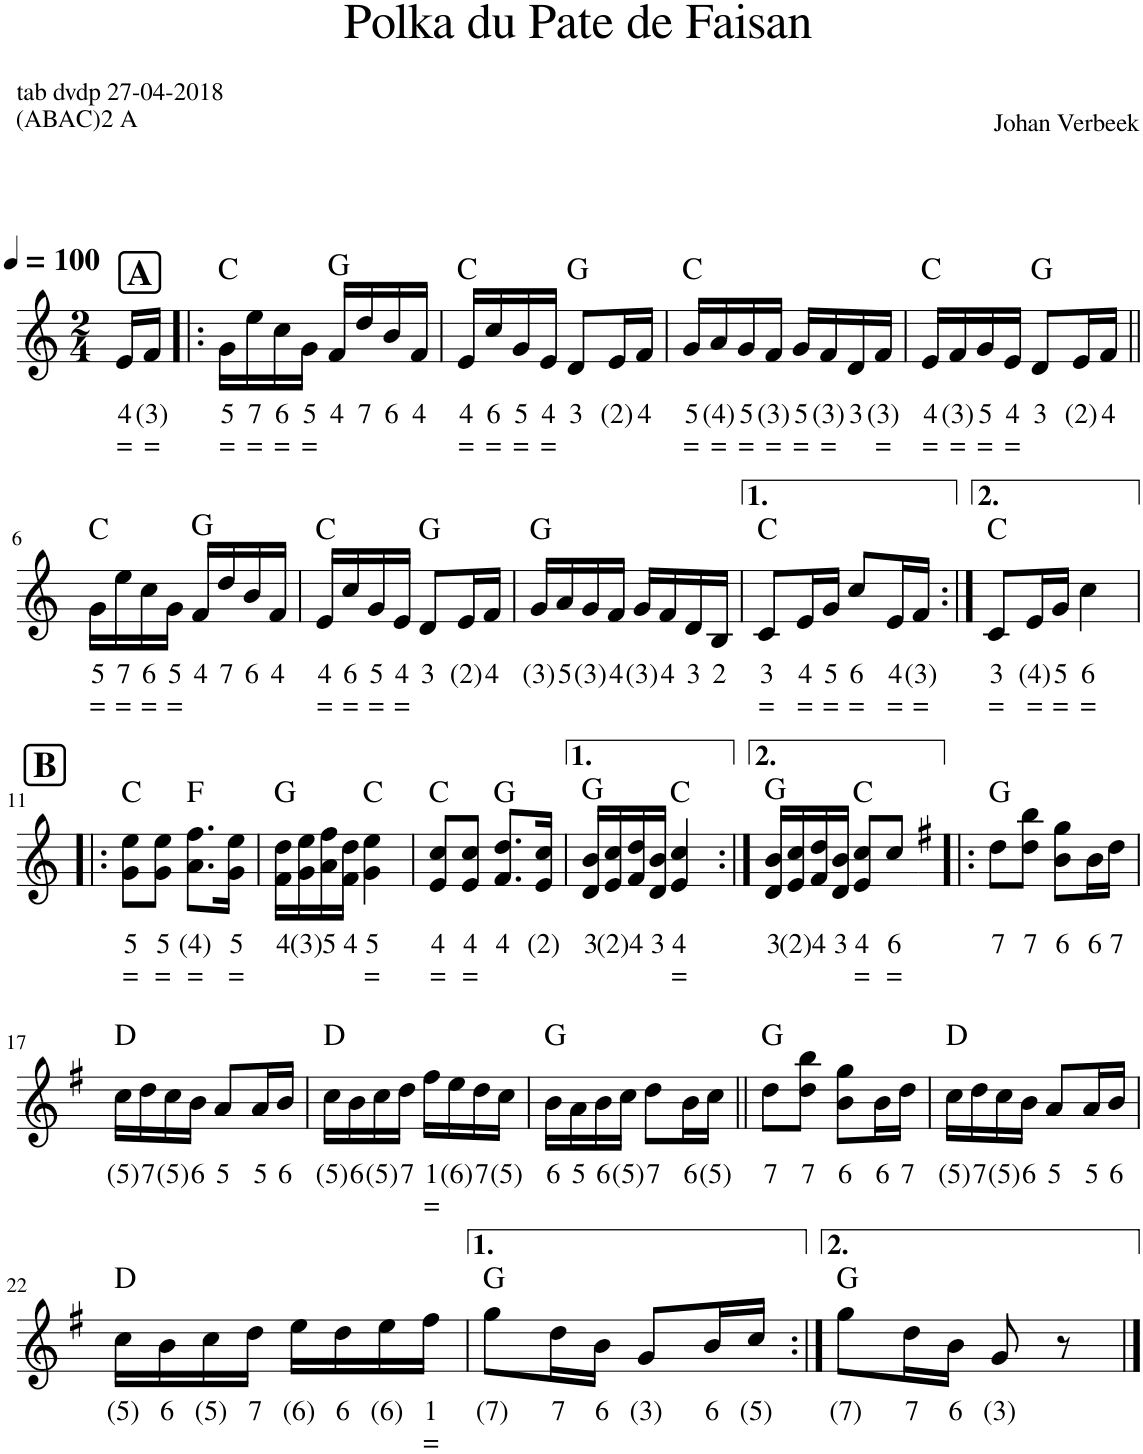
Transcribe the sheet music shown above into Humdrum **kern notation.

**kern	**text	**text	**harte
*part1	*part1	*part1	*part1
*staff1	*staff1	*staff1	*
*I"Stem	*	*	*
*I'Stm.	*	*	*
*clefG2	*	*	*
*k[]	*	*	*
*M2/4	*	*	*
*MM100	*	*	*
=1	=1	=1	=1
!	!LO:LY:b	!LO:LY:b	!
16e/LL	4	=	.
!	!LO:LY:b	!LO:LY:b	!
16f/JJ	(3)	=	.
!!LO:REH:place=s1:a:B:cj:fs=14:t=A
=2!|:	=2!|:	=2!|:	=2!|:
!	!LO:LY:b	!LO:LY:b	!
16g\LL	5	=	C:maj
!	!LO:LY:b	!LO:LY:b	!
16ee\	7	=	.
!	!LO:LY:b	!LO:LY:b	!
16cc\	6	=	.
!	!LO:LY:b	!LO:LY:b	!
16g\JJ	5	=	.
!	!LO:LY:b	!	!
16f/LL	4	.	G:maj
!	!LO:LY:b	!	!
16dd/	7	.	.
!	!LO:LY:b	!	!
16b/	6	.	.
!	!LO:LY:b	!	!
16f/JJ	4	.	.
=3	=3	=3	=3
!	!LO:LY:b	!LO:LY:b	!
16e/LL	4	=	C:maj
!	!LO:LY:b	!LO:LY:b	!
16cc/	6	=	.
!	!LO:LY:b	!LO:LY:b	!
16g/	5	=	.
!	!LO:LY:b	!LO:LY:b	!
16e/JJ	4	=	.
!	!LO:LY:b	!	!
8d/L	3	.	G:maj
!	!LO:LY:b	!	!
16e/L	(2)	.	.
!	!LO:LY:b	!	!
16f/JJ	4	.	.
=4	=4	=4	=4
!	!LO:LY:b	!LO:LY:b	!
16g/LL	5	=	C:maj
!	!LO:LY:b	!LO:LY:b	!
16a/	(4)	=	.
!	!LO:LY:b	!LO:LY:b	!
16g/	5	=	.
!	!LO:LY:b	!LO:LY:b	!
16f/JJ	(3)	=	.
!	!LO:LY:b	!LO:LY:b	!
16g/LL	5	=	.
!	!LO:LY:b	!LO:LY:b	!
16f/	(3)	=	.
!	!LO:LY:b	!	!
16d/	3	.	.
!	!LO:LY:b	!LO:LY:b	!
16f/JJ	(3)	=	.
=5	=5	=5	=5
!	!LO:LY:b	!LO:LY:b	!
16e/LL	4	=	C:maj
!	!LO:LY:b	!LO:LY:b	!
16f/	(3)	=	.
!	!LO:LY:b	!LO:LY:b	!
16g/	5	=	.
!	!LO:LY:b	!LO:LY:b	!
16e/JJ	4	=	.
!	!LO:LY:b	!	!
8d/L	3	.	G:maj
!	!LO:LY:b	!	!
16e/L	(2)	.	.
!	!LO:LY:b	!	!
16f/JJ	4	.	.
!!LO:LB:g=z
=6||	=6||	=6||	=6||
!	!LO:LY:b	!LO:LY:b	!
16g\LL	5	=	C:maj
!	!LO:LY:b	!LO:LY:b	!
16ee\	7	=	.
!	!LO:LY:b	!LO:LY:b	!
16cc\	6	=	.
!	!LO:LY:b	!LO:LY:b	!
16g\JJ	5	=	.
!	!LO:LY:b	!	!
16f/LL	4	.	G:maj
!	!LO:LY:b	!	!
16dd/	7	.	.
!	!LO:LY:b	!	!
16b/	6	.	.
!	!LO:LY:b	!	!
16f/JJ	4	.	.
=7	=7	=7	=7
!	!LO:LY:b	!LO:LY:b	!
16e/LL	4	=	C:maj
!	!LO:LY:b	!LO:LY:b	!
16cc/	6	=	.
!	!LO:LY:b	!LO:LY:b	!
16g/	5	=	.
!	!LO:LY:b	!LO:LY:b	!
16e/JJ	4	=	.
!	!LO:LY:b	!	!
8d/L	3	.	G:maj
!	!LO:LY:b	!	!
16e/L	(2)	.	.
!	!LO:LY:b	!	!
16f/JJ	4	.	.
=8	=8	=8	=8
!	!LO:LY:b	!	!
16g/LL	(3)	.	G:maj
!	!LO:LY:b	!	!
16a/	5	.	.
!	!LO:LY:b	!	!
16g/	(3)	.	.
!	!LO:LY:b	!	!
16f/JJ	4	.	.
!	!LO:LY:b	!	!
16g/LL	(3)	.	.
!	!LO:LY:b	!	!
16f/	4	.	.
!	!LO:LY:b	!	!
16d/	3	.	.
!	!LO:LY:b	!	!
16B/JJ	2	.	.
=9	=9	=9	=9
!	!LO:LY:b	!LO:LY:b	!
8c/L	3	=	C:maj
!	!LO:LY:b	!LO:LY:b	!
16e/L	4	=	.
!	!LO:LY:b	!LO:LY:b	!
16g/JJ	5	=	.
!	!LO:LY:b	!LO:LY:b	!
8cc/L	6	=	.
!	!LO:LY:b	!LO:LY:b	!
16e/L	4	=	.
!	!LO:LY:b	!LO:LY:b	!
16f/JJ	(3)	=	.
=10:|!	=10:|!	=10:|!	=10:|!
!	!LO:LY:b	!LO:LY:b	!
8c/L	3	=	C:maj
!	!LO:LY:b	!LO:LY:b	!
16e/L	(4)	=	.
!	!LO:LY:b	!LO:LY:b	!
16g/JJ	5	=	.
!	!LO:LY:b	!LO:LY:b	!
4cc\	6	=	.
!!LO:LB:g=z
!!LO:REH:place=s1:a:B:cj:fs=14:t=B
=11!|:	=11!|:	=11!|:	=11!|:
!	!LO:LY:b	!LO:LY:b	!
8g\ 8ee\L	5	=	C:maj
!	!LO:LY:b	!LO:LY:b	!
8g\ 8ee\J	5	=	.
!	!LO:LY:b	!LO:LY:b	!
8.a\ 8.ff\L	(4)	=	F:maj
!	!LO:LY:b	!LO:LY:b	!
16g\ 16ee\Jk	5	=	.
=12	=12	=12	=12
!	!LO:LY:b	!	!
16f\ 16dd\LL	4	.	G:maj
!	!LO:LY:b	!	!
16g\ 16ee\	(3)	.	.
!	!LO:LY:b	!	!
16a\ 16ff\	5	.	.
!	!LO:LY:b	!	!
16f\ 16dd\JJ	4	.	.
!	!LO:LY:b	!LO:LY:b	!
4g\ 4ee\	5	=	C:maj
=13	=13	=13	=13
!	!LO:LY:b	!LO:LY:b	!
8e/ 8cc/L	4	=	C:maj
!	!LO:LY:b	!LO:LY:b	!
8e/ 8cc/J	4	=	.
!	!LO:LY:b	!	!
8.f/ 8.dd/L	4	.	G:maj
!	!LO:LY:b	!	!
16e/ 16cc/Jk	(2)	.	.
=14	=14	=14	=14
!	!LO:LY:b	!	!
16d/ 16b/LL	3	.	G:maj
!	!LO:LY:b	!	!
16e/ 16cc/	(2)	.	.
!	!LO:LY:b	!	!
16f/ 16dd/	4	.	.
!	!LO:LY:b	!	!
16d/ 16b/JJ	3	.	.
!	!LO:LY:b	!LO:LY:b	!
4e/ 4cc/	4	=	C:maj
=15:|!	=15:|!	=15:|!	=15:|!
!	!LO:LY:b	!	!
16d/ 16b/LL	3	.	G:maj
!	!LO:LY:b	!	!
16e/ 16cc/	(2)	.	.
!	!LO:LY:b	!	!
16f/ 16dd/	4	.	.
!	!LO:LY:b	!	!
16d/ 16b/JJ	3	.	.
!	!LO:LY:b	!LO:LY:b	!
8e/ 8cc/L	4	=	C:maj
!	!LO:LY:b	!LO:LY:b	!
8cc/J	6	=	.
=16!|:	=16!|:	=16!|:	=16!|:
*k[f#]	*	*	*
!	!LO:LY:b	!	!
8dd\L	7	.	G:maj
!	!LO:LY:b	!	!
8dd\ 8bb\J	7	.	.
!	!LO:LY:b	!	!
8b\ 8gg\L	6	.	.
!	!LO:LY:b	!	!
16b\L	6	.	.
!	!LO:LY:b	!	!
16dd\JJ	7	.	.
!!LO:LB:g=z
=17	=17	=17	=17
!	!LO:LY:b	!	!
16cc\LL	(5)	.	D:maj
!	!LO:LY:b	!	!
16dd\	7	.	.
!	!LO:LY:b	!	!
16cc\	(5)	.	.
!	!LO:LY:b	!	!
16b\JJ	6	.	.
!	!LO:LY:b	!	!
8a/L	5	.	.
!	!LO:LY:b	!	!
16a/L	5	.	.
!	!LO:LY:b	!	!
16b/JJ	6	.	.
=18	=18	=18	=18
!	!LO:LY:b	!	!
16cc\LL	(5)	.	D:maj
!	!LO:LY:b	!	!
16b\	6	.	.
!	!LO:LY:b	!	!
16cc\	(5)	.	.
!	!LO:LY:b	!	!
16dd\JJ	7	.	.
!	!LO:LY:b	!LO:LY:b	!
16ff#\LL	1	=	.
!	!LO:LY:b	!	!
16ee\	(6)	.	.
!	!LO:LY:b	!	!
16dd\	7	.	.
!	!LO:LY:b	!	!
16cc\JJ	(5)	.	.
=19	=19	=19	=19
!	!LO:LY:b	!	!
16b\LL	6	.	G:maj
!	!LO:LY:b	!	!
16a\	5	.	.
!	!LO:LY:b	!	!
16b\	6	.	.
!	!LO:LY:b	!	!
16cc\JJ	(5)	.	.
!	!LO:LY:b	!	!
8dd\L	7	.	.
!	!LO:LY:b	!	!
16b\L	6	.	.
!	!LO:LY:b	!	!
16cc\JJ	(5)	.	.
=20||	=20||	=20||	=20||
!	!LO:LY:b	!	!
8dd\L	7	.	G:maj
!	!LO:LY:b	!	!
8dd\ 8bb\J	7	.	.
!	!LO:LY:b	!	!
8b\ 8gg\L	6	.	.
!	!LO:LY:b	!	!
16b\L	6	.	.
!	!LO:LY:b	!	!
16dd\JJ	7	.	.
=21	=21	=21	=21
!	!LO:LY:b	!	!
16cc\LL	(5)	.	D:maj
!	!LO:LY:b	!	!
16dd\	7	.	.
!	!LO:LY:b	!	!
16cc\	(5)	.	.
!	!LO:LY:b	!	!
16b\JJ	6	.	.
!	!LO:LY:b	!	!
8a/L	5	.	.
!	!LO:LY:b	!	!
16a/L	5	.	.
!	!LO:LY:b	!	!
16b/JJ	6	.	.
!!LO:LB:g=z
=22	=22	=22	=22
!	!LO:LY:b	!	!
16cc\LL	(5)	.	D:maj
!	!LO:LY:b	!	!
16b\	6	.	.
!	!LO:LY:b	!	!
16cc\	(5)	.	.
!	!LO:LY:b	!	!
16dd\JJ	7	.	.
!	!LO:LY:b	!	!
16ee\LL	(6)	.	.
!	!LO:LY:b	!	!
16dd\	6	.	.
!	!LO:LY:b	!	!
16ee\	(6)	.	.
!	!LO:LY:b	!LO:LY:b	!
16ff#\JJ	1	=	.
=23	=23	=23	=23
!	!LO:LY:b	!	!
8gg\L	(7)	.	G:maj
!	!LO:LY:b	!	!
16dd\L	7	.	.
!	!LO:LY:b	!	!
16b\JJ	6	.	.
!	!LO:LY:b	!	!
8g/L	(3)	.	.
!	!LO:LY:b	!	!
16b/L	6	.	.
!	!LO:LY:b	!	!
16cc/JJ	(5)	.	.
=24:|!	=24:|!	=24:|!	=24:|!
!	!LO:LY:b	!	!
8gg\L	(7)	.	G:maj
!	!LO:LY:b	!	!
16dd\L	7	.	.
!	!LO:LY:b	!	!
16b\JJ	6	.	.
!	!LO:LY:b	!	!
8g/	(3)	.	.
8r	.	.	.
==	==	==	==
*-	*-	*-	*-
